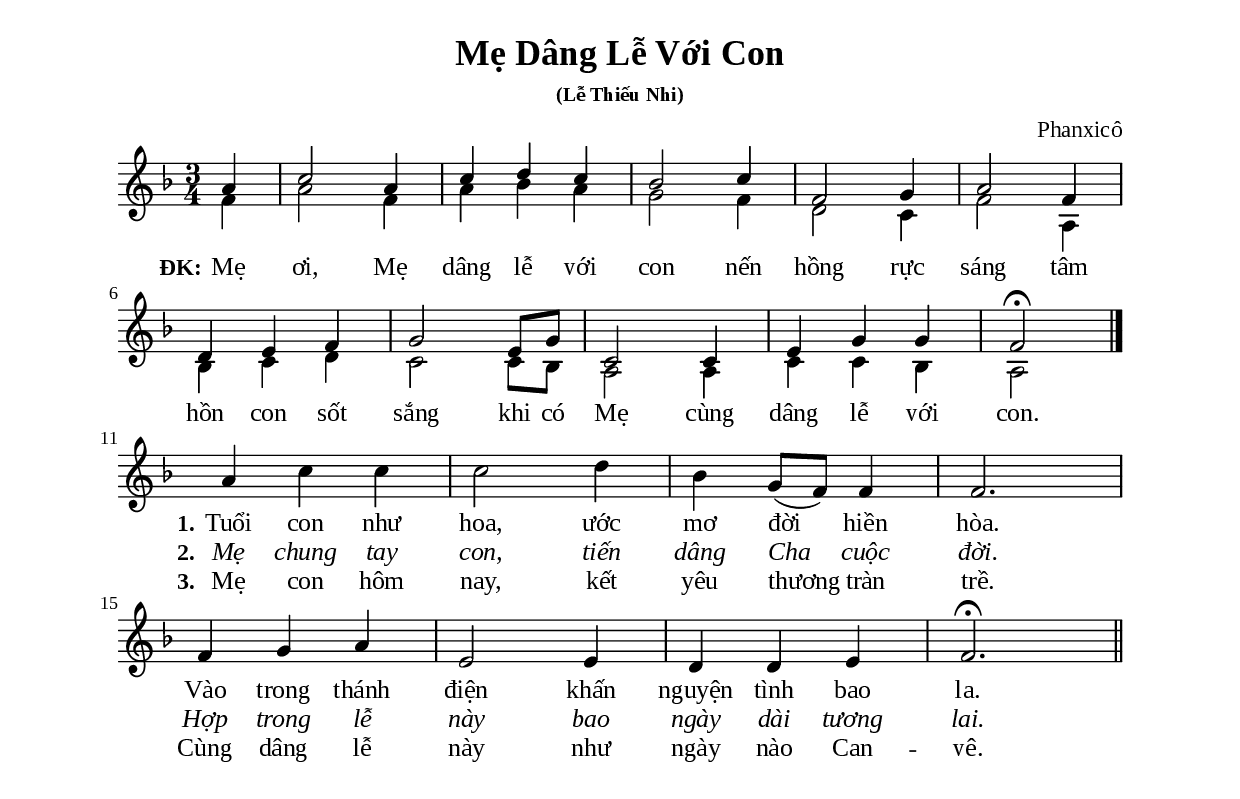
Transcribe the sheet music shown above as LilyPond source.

% Cài đặt chung
\version "2.20.0"
\include "english.ly"

\header {
  title = "Mẹ Dâng Lễ Với Con"
  subsubtitle = "(Lễ Thiếu Nhi)"
  composer = "Phanxicô"
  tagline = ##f
}

global = {
  \key f \major
  \time 3/4
}

\paper {
  #(set-paper-size "a4")
  top-margin = 15\mm
  bottom-margin = 15\mm
  left-margin = 20\mm
  right-margin = 20\mm
  indent = #0
  #(define fonts
	 (make-pango-font-tree "Liberation Serif"
	 		       "Liberation Serif"
			       "Liberation Serif"
			       (/ 20 20)))
}

inNghieng = { \override LyricText.font-shape = #'italic }

% Nhạc điệp khúc
nhacDiepKhucSop = \relative c'' {
  \partial 4 a4 |
  c2 a4 |
  c4 d c |
  bf2 c4 |
  f,2 g4 |
  a2 f4 |
  d e f |
  g2 e8 g |
  c,2 c4 |
  e g g |
  f2 \fermata \bar "|."
}

nhacDiepKhucBass = \relative c' {
  \partial 4 f4 |
  a2 f4 |
  a bf a |
  g2 f4 |
  d2 c4 |
  f2 a,4 |
  bf c d |
  c2 c8 bf |
  a2 a4 |
  c4 c bf |
  a2
}

% Nhạc phiên khúc
nhacPhienKhuc = \relative c'' {
  \set Score.currentBarNumber = #11
  a4 c c |
  c2 d4 |
  bf g8 (f) f4 |
  f2. |
  f4 g a |
  e2 e4 |
  d d e |
  f2. \fermata \bar "||"
}

% Lời điệp khúc
loiDiepKhuc = \lyricmode {
  \set stanza = #"ĐK:"
  Mẹ ơi, Mẹ dâng lễ với con nến hồng rực sáng
  tâm hồn con sốt sắng khi có Mẹ cùng dâng lễ với con.
}

% Lời phiên khúc
loiPhienKhucMot = \lyricmode {
  \set stanza = #"1."
  Tuổi con như hoa, ước mơ đời hiền hòa.
  Vào trong thánh điện khấn nguyện tình bao la.
}

loiPhienKhucHai = \lyricmode {
  \set stanza = #"2."
  Mẹ chung tay con, tiến dâng Cha cuộc đời.
  Hợp trong lễ này bao ngày dài tương lai.
}

loiPhienKhucBa = \lyricmode {
  \set stanza = #"3."
  Mẹ con hôm nay, kết yêu thương tràn trề.
  Cùng dâng lễ này như ngày nào Can -- vê.
}

% Dàn trang
\score {
  \new ChoirStaff <<
    \new Staff = chorus <<
      \new Voice = "sopranos" {
        \voiceOne \global \stemUp \nhacDiepKhucSop
      }
      \new Voice = "basses" {
        \voiceTwo \global \stemDown \nhacDiepKhucBass
      }
    >>
    \new Lyrics = basses
    \context Lyrics = basses \lyricsto sopranos \loiDiepKhuc
  >>
}

\score {
  \new ChoirStaff <<
    \new Staff = verses <<
      \override Staff.TimeSignature.transparent = ##t
      \new Voice = "verse" {
        \global \stemNeutral \nhacPhienKhuc
      }
    >>
    \new Lyrics \lyricsto verse \loiPhienKhucMot
    \new Lyrics \with \inNghieng \lyricsto verse \loiPhienKhucHai
    \new Lyrics \lyricsto verse \loiPhienKhucBa
  >>
}
